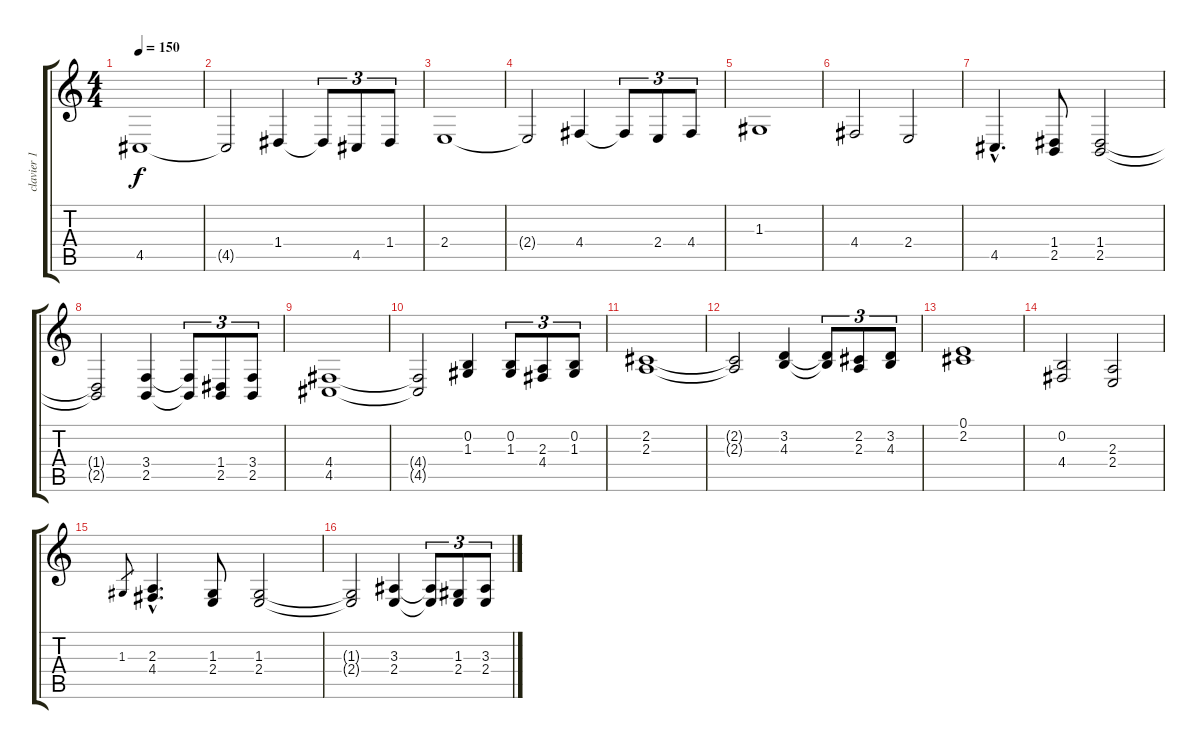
\track ("clavier 1" "clavier 1") {instrument reedorgan}
\staff {score tabs}
\tuning (E4 B3 G3 D3 A2 E2) {hide}
\ts (4 4)
\tempo 150
\clef g2
\ks c
4.5.1{dy f} |
4.5{t}.2 1.4.4 1.4{t}.8{tu (3 2)} 4.5.8{tu (3 2)} 1.4.8{tu (3 2)} |
2.4.1 |
2.4{t}.2 4.4.4 4.4{t}.8{tu (3 2)} 2.4.8{tu (3 2)} 4.4.8{tu (3 2)} |
1.3.1 |
4.4.2 2.4.2 |
4.5{hac}.4{d} (1.4 2.5).8 (1.4 2.5).2 |
(1.4{t} 2.5{t}).2 (3.4 2.5).4 (3.4{t} 2.5{t}).8{tu (3 2)} (1.4 2.5).8{tu (3 2)} (3.4 2.5).8{tu (3 2)} |
(4.4 4.5).1 |
(4.4{t} 4.5{t}).2 (0.2 1.3).4 (0.2 1.3).8{tu (3 2)} (2.3 4.4).8{tu (3 2)} (0.2 1.3).8{tu (3 2)} |
(2.2 2.3).1 |
(2.2{t} 2.3{t}).2 (3.2 4.3).4 (3.2{t} 4.3{t}).8{tu (3 2)} (2.2 2.3).8{tu (3 2)} (3.2 4.3).8{tu (3 2)} |
(0.1 2.2).1 |
(0.2 4.4).2 (2.3 2.4).2 |
1.3.8{gr} (2.3{hac} 4.4{hac}).4{d} (1.3 2.4).8 (1.3 2.4).2 |
(1.3{t} 2.4{t}).2 (3.3 2.4).4 (3.3{t} 2.4{t}).8{tu (3 2)} (1.3 2.4).8{tu (3 2)} (3.3 2.4).8{tu (3 2)}
